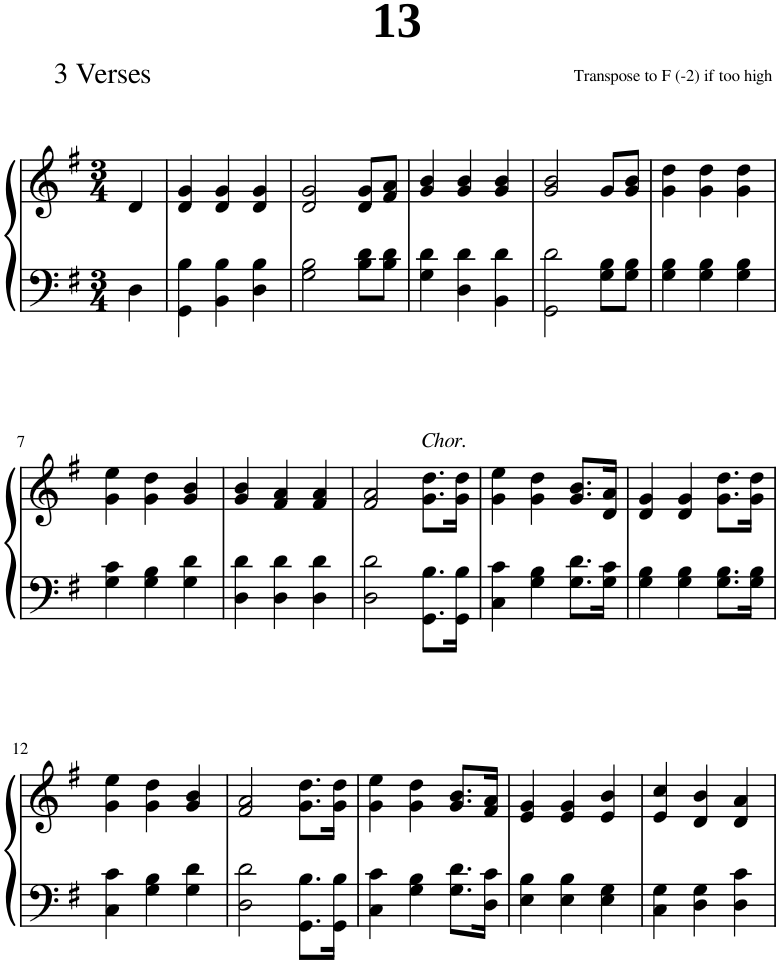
**kern	**kern
*part1	*part1
*staff2	*staff1
*I"Piano	*
*I'Pno.	*
*clefF4	*clefG2
*k[f#]	*k[f#]
*M3/4	*M3/4
=1	=1
4D\	4d/
=2	=2
4GG\ 4B\	4d/ 4g/
4BB\ 4B\	4d/ 4g/
4D\ 4B\	4d/ 4g/
=3	=3
2G\ 2B\	2d/ 2g/
8B\ 8d\L	8d/ 8g/L
8B\ 8d\J	8f#/ 8a/J
=4	=4
4G\ 4d\	4g/ 4b/
4D\ 4d\	4g/ 4b/
4BB\ 4d\	4g/ 4b/
=5	=5
2GG\ 2d\	2g/ 2b/
8G\ 8B\L	8g/L
8G\ 8B\J	8g/ 8b/J
=6	=6
4G\ 4B\	4g\ 4dd\
4G\ 4B\	4g\ 4dd\
4G\ 4B\	4g\ 4dd\
!!LO:LB:g=z
=7	=7
4G\ 4c\	4g\ 4ee\
4G\ 4B\	4g\ 4dd\
4G\ 4d\	4g/ 4b/
=8	=8
4D\ 4d\	4g/ 4b/
4D\ 4d\	4f#/ 4a/
4D\ 4d\	4f#/ 4a/
=9	=9
2D\ 2d\	2f#/ 2a/
!	!LO:TX:a:i:t=Chor.
8.GG\ 8.B\L	8.g\ 8.dd\L
16GG\ 16B\Jk	16g\ 16dd\Jk
=10	=10
4C\ 4c\	4g\ 4ee\
4G\ 4B\	4g\ 4dd\
8.G\ 8.d\L	8.g/ 8.b/L
16G\ 16c\Jk	16d/ 16a/Jk
=11	=11
4G\ 4B\	4d/ 4g/
4G\ 4B\	4d/ 4g/
8.G\ 8.B\L	8.g\ 8.dd\L
16G\ 16B\Jk	16g\ 16dd\Jk
!!LO:LB:g=z
=12	=12
4C\ 4c\	4g\ 4ee\
4G\ 4B\	4g\ 4dd\
4G\ 4d\	4g/ 4b/
=13	=13
2D\ 2d\	2f#/ 2a/
8.GG\ 8.B\L	8.g\ 8.dd\L
16GG\ 16B\Jk	16g\ 16dd\Jk
=14	=14
4C\ 4c\	4g\ 4ee\
4G\ 4B\	4g\ 4dd\
8.G\ 8.d\L	8.g/ 8.b/L
16D\ 16c\Jk	16f#/ 16a/Jk
=15	=15
4E\ 4B\	4e/ 4g/
4E\ 4B\	4e/ 4g/
4E\ 4G\	4e/ 4b/
=16	=16
4C\ 4G\	4e/ 4cc/
4D\ 4G\	4d/ 4b/
4D\ 4c\	4d/ 4a/
=	=
*-	*-
